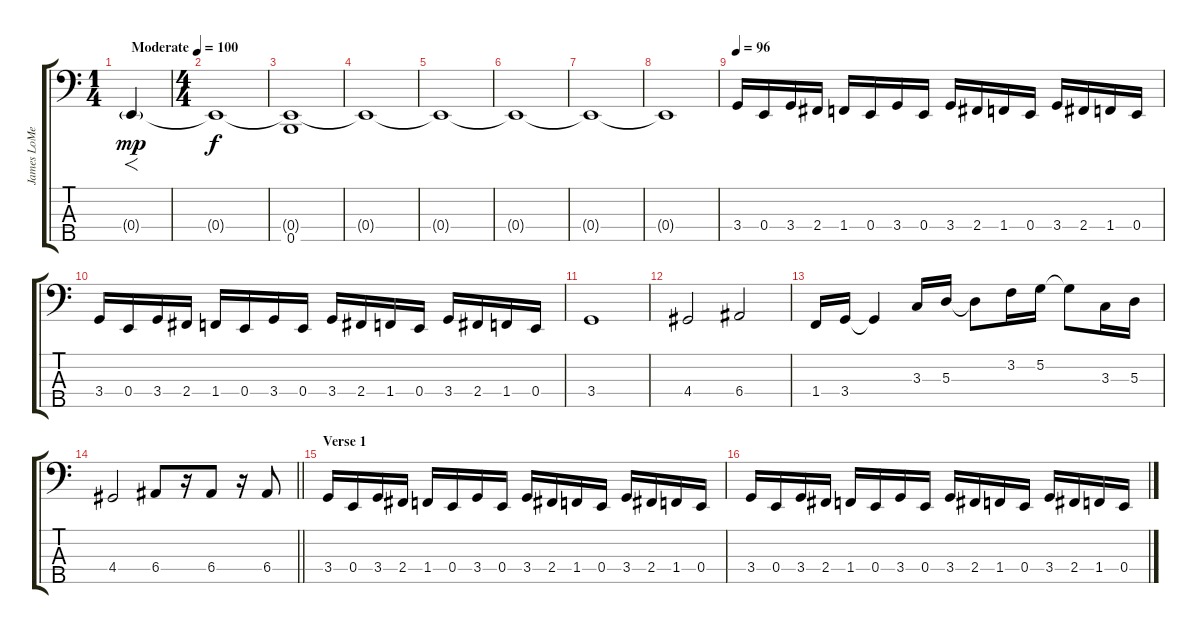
\track ("James LoMenzo" "James LoMe") {instrument electricbassfinger}
\staff {score tabs}
\tuning (G2 D2 A1 E1 B0) {hide}
\ts (1 4)
\tempo (100 "Moderate")
\clef f4
\ks c
0.4{g}.4{f dy mp instrument electricbassfinger} |
\ts (4 4)
0.4{t}.1{dy f} |
(0.4{t} 0.5).1 |
0.4{t}.1 |
0.4{t}.1 |
0.4{t}.1 |
0.4{t}.1 |
0.4{t}.1 |
\tempo 96
3.4.16 0.4.16 3.4.16 2.4.16 1.4.16 0.4.16 3.4.16 0.4.16 3.4.16 2.4.16 1.4.16 0.4.16 3.4.16 2.4.16 1.4.16 0.4.16 |
3.4.16 0.4.16 3.4.16 2.4.16 1.4.16 0.4.16 3.4.16 0.4.16 3.4.16 2.4.16 1.4.16 0.4.16 3.4.16 2.4.16 1.4.16 0.4.16 |
3.4.1 |
4.4.2 6.4.2 |
1.4.16 3.4.16 3.4{t}.4 3.3.16 5.3.16 5.3{t}.8 3.2.16 5.2.16 5.2{t}.8 3.3.16 5.3.16 |
\barLineRight lightlight
4.4.2 6.4.8 r.16 6.4.8 r.16 6.4.8 |
\section ("" "Verse 1")
3.4.16 0.4.16 3.4.16 2.4.16 1.4.16 0.4.16 3.4.16 0.4.16 3.4.16 2.4.16 1.4.16 0.4.16 3.4.16 2.4.16 1.4.16 0.4.16 |
3.4.16 0.4.16 3.4.16 2.4.16 1.4.16 0.4.16 3.4.16 0.4.16 3.4.16 2.4.16 1.4.16 0.4.16 3.4.16 2.4.16 1.4.16 0.4.16
